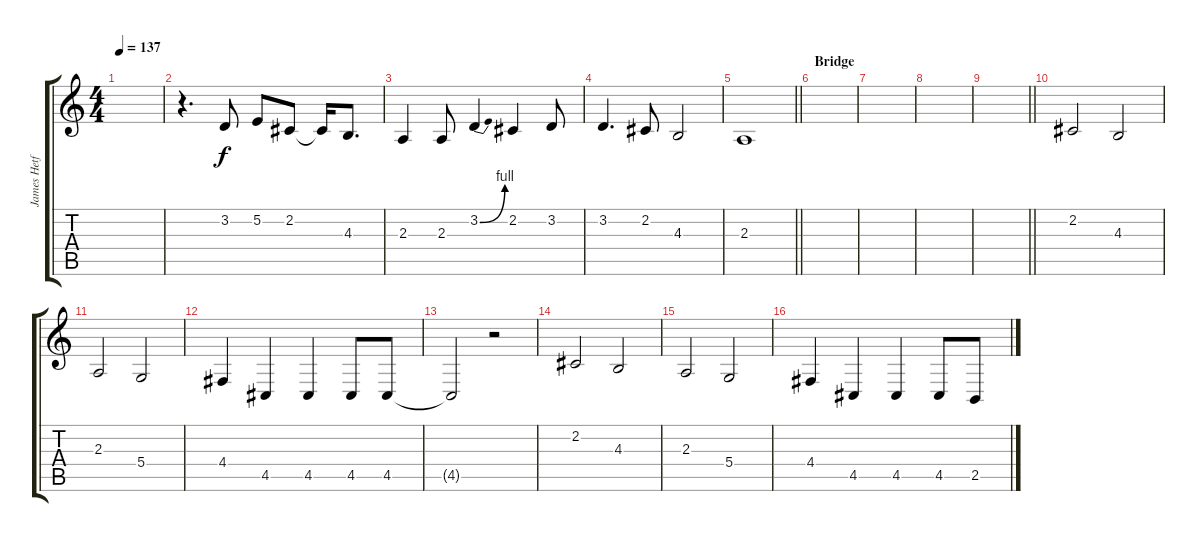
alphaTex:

\track ("James Hetfield" "James Hetf") {instrument harmonica}
\staff {score tabs}
\tuning (E4 B3 G3 D3 A2 E2) {hide}
\ts (4 4)
\tempo 137
\clef g2
\ks c
|
r.4{d} 3.2.8 5.2.8 2.2.8 2.2{t}.16 4.3.8{d} |
2.3.4 2.3.8 3.2{be (bend 0 0 60 4)}.4 2.2.4 3.2.8 |
3.2.4{d} 2.2.8 4.3.2 |
\barLineRight lightlight
2.3.1 |
\section ("" "Bridge")
|
|
|
\barLineRight lightlight
|
2.2.2 4.3.2 |
2.3.2 5.4.2 |
4.4.4 4.5.4 4.5.4 4.5.8 4.5.8 |
4.5{t}.2 r.2 |
2.2.2 4.3.2 |
2.3.2 5.4.2 |
4.4.4 4.5.4 4.5.4 4.5.8 2.5.8
